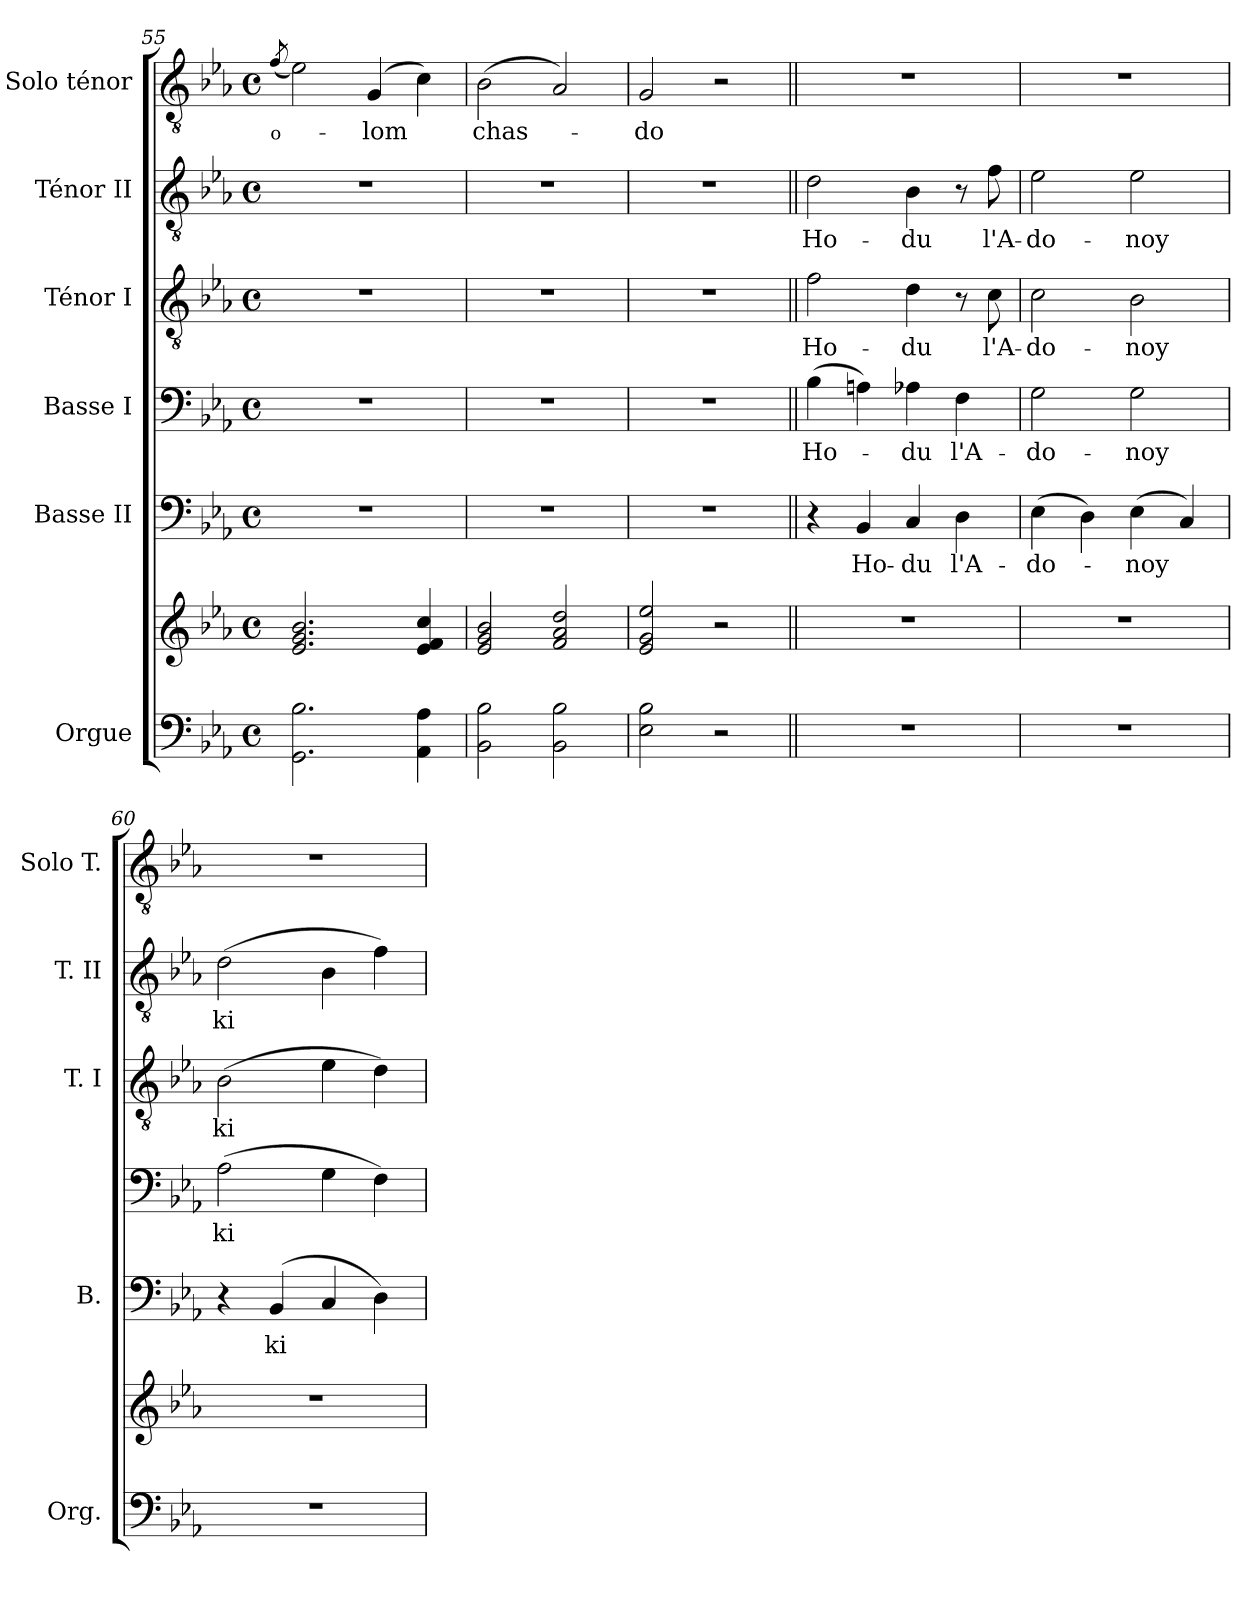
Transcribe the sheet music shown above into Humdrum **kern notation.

**kern	**kern	**kern	**text	**kern	**text	**kern	**text	**kern	**text	**kern	**text
*part6	*part6	*part5	*part5	*part4	*part4	*part3	*part3	*part2	*part2	*part1	*part1
*staff7	*staff6	*staff5	*staff5	*staff4	*staff4	*staff3	*staff3	*staff2	*staff2	*staff1	*staff1
*I"Orgue	*	*I"Basse II	*	*I"Basse I	*	*I"Ténor I	*	*I"Ténor II	*	*I"Solo ténor	*
*I'Org.	*	*I'B.	*	*	*	*I'T. I	*	*I'T. II	*	*I'Solo T.	*
*clefF4	*clefG2	*clefF4	*	*clefF4	*	*clefGv2	*	*clefGv2	*	*clefGv2	*
*	*	*	*	*	*	*ITrd7c12	*	*ITrd7c12	*	*ITrd7c12	*
*k[b-e-a-]	*k[b-e-a-]	*k[b-e-a-]	*	*k[b-e-a-]	*	*k[b-e-a-]	*	*k[b-e-a-]	*	*k[b-e-a-]	*
*E-:	*E-:	*E-:	*	*E-:	*	*E-:	*	*E-:	*	*E-:	*
*M4/4	*M4/4	*M4/4	*	*M4/4	*	*M4/4	*	*M4/4	*	*M4/4	*
*met(c)	*met(c)	*met(c)	*	*met(c)	*	*met(c)	*	*met(c)	*	*met(c)	*
=55	=55	=55	=55	=55	=55	=55	=55	=55	=55	=55	=55
!	!	!	!	!	!	!	!	!	!	!	!LO:LY:b:color=#000000
.	.	.	.	.	.	.	.	.	.	(8qFi/	-o-
2.GGi\ 2.B-i	2.e-i/ 2.gi 2.b-i	1r	.	1r	.	1r	.	1r	.	2E-i\)	.
!	!	!	!	!	!	!	!	!	!	!	!LO:LY:b:color=#000000
.	.	.	.	.	.	.	.	.	.	(4GGi/	-lom
4AA-i\ 4A-i	4e-i/ 4fi 4cci	.	.	.	.	.	.	.	.	4Ci\)	.
=56	=56	=56	=56	=56	=56	=56	=56	=56	=56	=56	=56
!	!	!	!	!	!	!	!	!	!	!	!LO:LY:b:color=#000000
2BB-i\ 2B-i	2e-i/ 2gi 2b-i	1r	.	1r	.	1r	.	1r	.	(2BB-i\	chas-
2BB-i\ 2B-i	2fi/ 2a-i 2ddi	.	.	.	.	.	.	.	.	2AA-i/)	.
=57	=57	=57	=57	=57	=57	=57	=57	=57	=57	=57	=57
!	!	!	!	!	!	!	!	!	!	!	!LO:LY:b:color=#000000
2E-i\ 2B-i	2e-i/ 2gi 2ee-i	1r	.	1r	.	1r	.	1r	.	2GGi/	-do
2r	2r	.	.	.	.	.	.	.	.	2r	.
!!LO:LB:g=z
=58||	=58||	=58||	=58||	=58||	=58||	=58||	=58||	=58||	=58||	=58||	=58||
!	!	!	!	!	!LO:LY:b:color=#000000	!	!	!	!	!	!
!	!	!	!	!	!	!	!LO:LY:b:color=#000000	!	!	!	!
!	!	!	!	!	!	!	!	!	!LO:LY:b:color=#000000	!	!
1r	1r	4r	.	(4B-i\	Ho-	2Fi\	Ho-	2Di\	Ho-	1r	.
!	!	!	!LO:LY:b:color=#000000	!	!	!	!	!	!	!	!
.	.	4BB-i/	Ho-	4Ani\)	.	.	.	.	.	.	.
!	!	!	!LO:LY:b:color=#000000	!	!	!	!	!	!	!	!
!	!	!	!	!	!LO:LY:b:color=#000000	!	!	!	!	!	!
!	!	!	!	!	!	!	!LO:LY:b:color=#000000	!	!	!	!
!	!	!	!	!	!	!	!	!	!LO:LY:b:color=#000000	!	!
.	.	4Ci/	-du	4A-Xi\	-du	4Di\	-du	4BB-i\	-du	.	.
!	!	!	!LO:LY:b:color=#000000	!	!	!	!	!	!	!	!
!	!	!	!	!	!LO:LY:b:color=#000000	!	!	!	!	!	!
.	.	4Di\	l'A-	4Fi\	l'A-	8r	.	8r	.	.	.
!	!	!	!	!	!	!	!LO:LY:b:color=#000000	!	!	!	!
!	!	!	!	!	!	!	!	!	!LO:LY:b:color=#000000	!	!
.	.	.	.	.	.	8Ci\	l'A-	8Fi\	l'A-	.	.
=59	=59	=59	=59	=59	=59	=59	=59	=59	=59	=59	=59
!	!	!	!LO:LY:b:color=#000000	!	!	!	!	!	!	!	!
!	!	!	!	!	!LO:LY:b:color=#000000	!	!	!	!	!	!
!	!	!	!	!	!	!	!LO:LY:b:color=#000000	!	!	!	!
!	!	!	!	!	!	!	!	!	!LO:LY:b:color=#000000	!	!
1r	1r	(4E-i\	-do-	2Gi\	-do-	2Ci\	-do-	2E-i\	-do-	1r	.
.	.	4Di\)	.	.	.	.	.	.	.	.	.
!	!	!	!LO:LY:b:color=#000000	!	!	!	!	!	!	!	!
!	!	!	!	!	!LO:LY:b:color=#000000	!	!	!	!	!	!
!	!	!	!	!	!	!	!LO:LY:b:color=#000000	!	!	!	!
!	!	!	!	!	!	!	!	!	!LO:LY:b:color=#000000	!	!
.	.	(4E-i\	-noy	2Gi\	-noy	2BB-i\	-noy	2E-i\	-noy	.	.
.	.	4Ci/)	.	.	.	.	.	.	.	.	.
=60	=60	=60	=60	=60	=60	=60	=60	=60	=60	=60	=60
!	!	!	!	!	!LO:LY:b:color=#000000	!	!	!	!	!	!
!	!	!	!	!	!	!	!LO:LY:b:color=#000000	!	!	!	!
!	!	!	!	!	!	!	!	!	!LO:LY:b:color=#000000	!	!
1r	1r	4r	.	(2A-i\	ki	(2BB-i\	ki	(2Di\	ki	1r	.
!	!	!	!LO:LY:b:color=#000000	!	!	!	!	!	!	!	!
.	.	(4BB-i/	ki	.	.	.	.	.	.	.	.
.	.	4Ci/	.	4Gi\	.	4E-i\	.	4BB-i\	.	.	.
.	.	4Di\)	.	4Fi\)	.	4Di\)	.	4Fi\)	.	.	.
=	=	=	=	=	=	=	=	=	=	=	=
*-	*-	*-	*-	*-	*-	*-	*-	*-	*-	*-	*-
